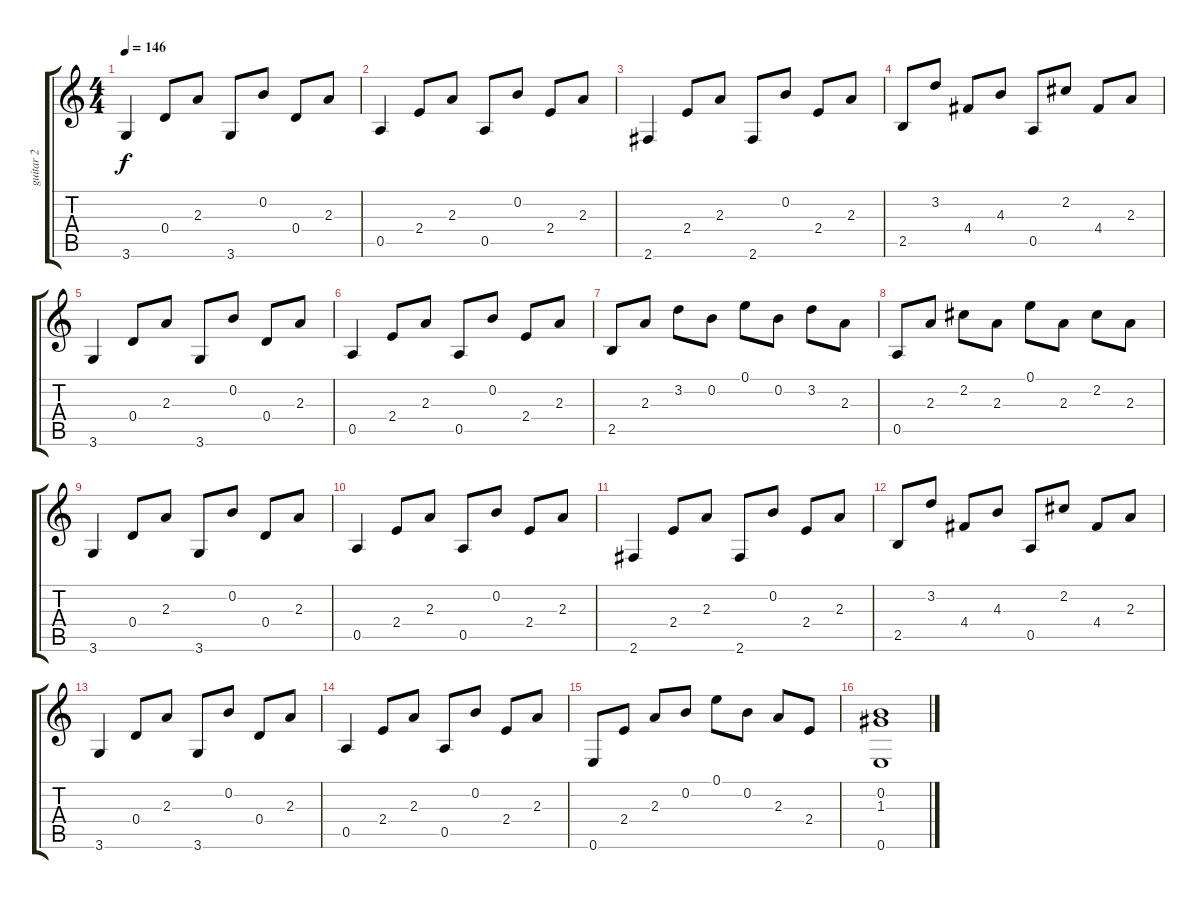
\track ("guitar 2" "guitar 2") {instrument acousticguitarnylon}
\staff {score tabs}
\tuning (E4 B3 G3 D3 A2 E2) {hide}
\ts (4 4)
\tempo 146
\clef g2
\ks c
3.6.4{dy f} 0.4.8 2.3.8 3.6.8 0.2.8 0.4.8 2.3.8 |
0.5.4 2.4.8 2.3.8 0.5.8 0.2.8 2.4.8 2.3.8 |
2.6.4 2.4.8 2.3.8 2.6.8 0.2.8 2.4.8 2.3.8 |
2.5.8 3.2.8 4.4.8 4.3.8 0.5.8 2.2.8 4.4.8 2.3.8 |
3.6.4 0.4.8 2.3.8 3.6.8 0.2.8 0.4.8 2.3.8 |
0.5.4 2.4.8 2.3.8 0.5.8 0.2.8 2.4.8 2.3.8 |
2.5.8 2.3.8 3.2.8 0.2.8 0.1.8 0.2.8 3.2.8 2.3.8 |
0.5.8 2.3.8 2.2.8 2.3.8 0.1.8 2.3.8 2.2.8 2.3.8 |
3.6.4 0.4.8 2.3.8 3.6.8 0.2.8 0.4.8 2.3.8 |
0.5.4 2.4.8 2.3.8 0.5.8 0.2.8 2.4.8 2.3.8 |
2.6.4 2.4.8 2.3.8 2.6.8 0.2.8 2.4.8 2.3.8 |
2.5.8 3.2.8 4.4.8 4.3.8 0.5.8 2.2.8 4.4.8 2.3.8 |
3.6.4 0.4.8 2.3.8 3.6.8 0.2.8 0.4.8 2.3.8 |
0.5.4 2.4.8 2.3.8 0.5.8 0.2.8 2.4.8 2.3.8 |
0.6.8 2.4.8 2.3.8 0.2.8 0.1.8 0.2.8 2.3.8 2.4.8 |
(0.2 1.3 0.6).1
